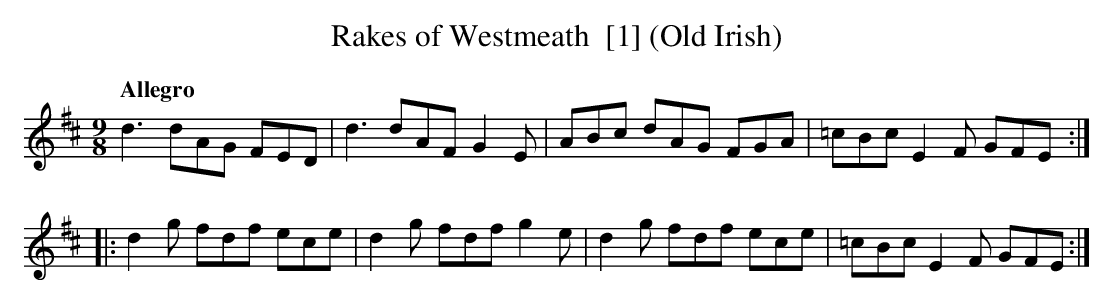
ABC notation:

X:1
T:Rakes of Westmeath  [1] (Old Irish)
M:9/8
L:1/8
Q:"Allegro"
K:D
d3 dAG FED|d3 dAF G2E|ABc dAG FGA|=cBc E2F GFE:|
|:d2g fdf ece|d2g fdf g2e|d2g fdf ece|=cBc E2F GFE:|]
